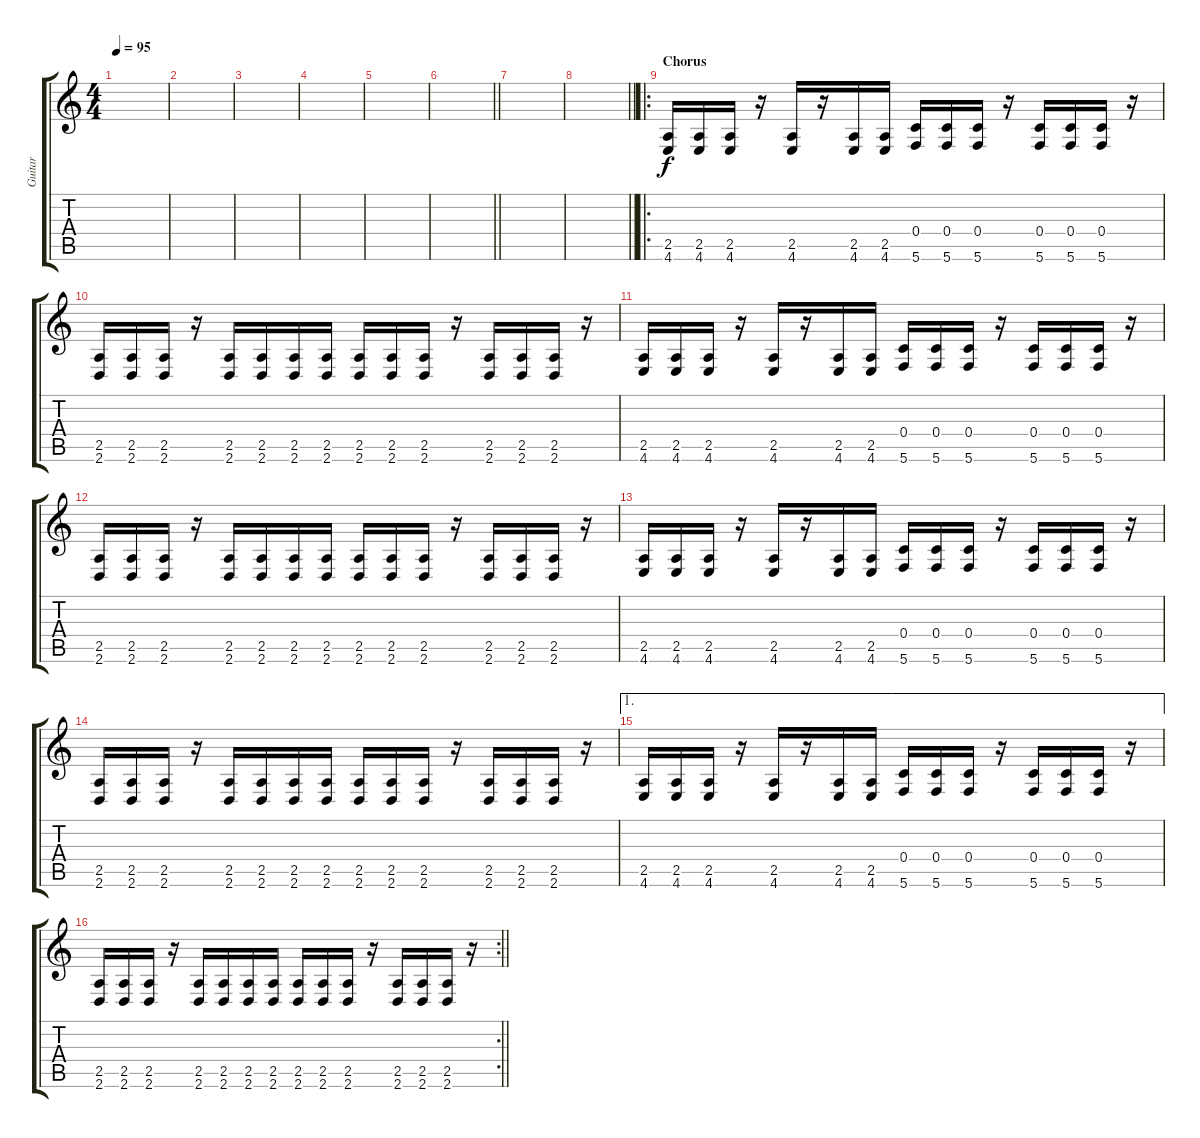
\track ("Guitar" "Guitar") {instrument distortionguitar}
\staff {score tabs}
\tuning (D4 A3 F3 C3 G2 C2) {hide}
\ts (4 4)
\tempo 95
\clef g2
\ks c
|
|
|
|
|
\barLineRight lightlight
|
|
\barLineRight lightlight
|
\ro
\section ("" "Chorus")
(2.5 4.6).16 (2.5 4.6).16 (2.5 4.6).16 r.16 (2.5 4.6).16 r.16 (2.5 4.6).16 (2.5 4.6).16 (0.4 5.6).16 (0.4 5.6).16 (0.4 5.6).16 r.16 (0.4 5.6).16 (0.4 5.6).16 (0.4 5.6).16 r.16 |
(2.5 2.6).16 (2.5 2.6).16 (2.5 2.6).16 r.16 (2.5 2.6).16 (2.5 2.6).16 (2.5 2.6).16 (2.5 2.6).16 (2.5 2.6).16 (2.5 2.6).16 (2.5 2.6).16 r.16 (2.5 2.6).16 (2.5 2.6).16 (2.5 2.6).16 r.16 |
(2.5 4.6).16 (2.5 4.6).16 (2.5 4.6).16 r.16 (2.5 4.6).16 r.16 (2.5 4.6).16 (2.5 4.6).16 (0.4 5.6).16 (0.4 5.6).16 (0.4 5.6).16 r.16 (0.4 5.6).16 (0.4 5.6).16 (0.4 5.6).16 r.16 |
(2.5 2.6).16 (2.5 2.6).16 (2.5 2.6).16 r.16 (2.5 2.6).16 (2.5 2.6).16 (2.5 2.6).16 (2.5 2.6).16 (2.5 2.6).16 (2.5 2.6).16 (2.5 2.6).16 r.16 (2.5 2.6).16 (2.5 2.6).16 (2.5 2.6).16 r.16 |
(2.5 4.6).16 (2.5 4.6).16 (2.5 4.6).16 r.16 (2.5 4.6).16 r.16 (2.5 4.6).16 (2.5 4.6).16 (0.4 5.6).16 (0.4 5.6).16 (0.4 5.6).16 r.16 (0.4 5.6).16 (0.4 5.6).16 (0.4 5.6).16 r.16 |
(2.5 2.6).16 (2.5 2.6).16 (2.5 2.6).16 r.16 (2.5 2.6).16 (2.5 2.6).16 (2.5 2.6).16 (2.5 2.6).16 (2.5 2.6).16 (2.5 2.6).16 (2.5 2.6).16 r.16 (2.5 2.6).16 (2.5 2.6).16 (2.5 2.6).16 r.16 |
\ae 1
(2.5 4.6).16 (2.5 4.6).16 (2.5 4.6).16 r.16 (2.5 4.6).16 r.16 (2.5 4.6).16 (2.5 4.6).16 (0.4 5.6).16 (0.4 5.6).16 (0.4 5.6).16 r.16 (0.4 5.6).16 (0.4 5.6).16 (0.4 5.6).16 r.16 |
\rc 2
\barLineRight lightlight
(2.5 2.6).16 (2.5 2.6).16 (2.5 2.6).16 r.16 (2.5 2.6).16 (2.5 2.6).16 (2.5 2.6).16 (2.5 2.6).16 (2.5 2.6).16 (2.5 2.6).16 (2.5 2.6).16 r.16 (2.5 2.6).16 (2.5 2.6).16 (2.5 2.6).16 r.16
